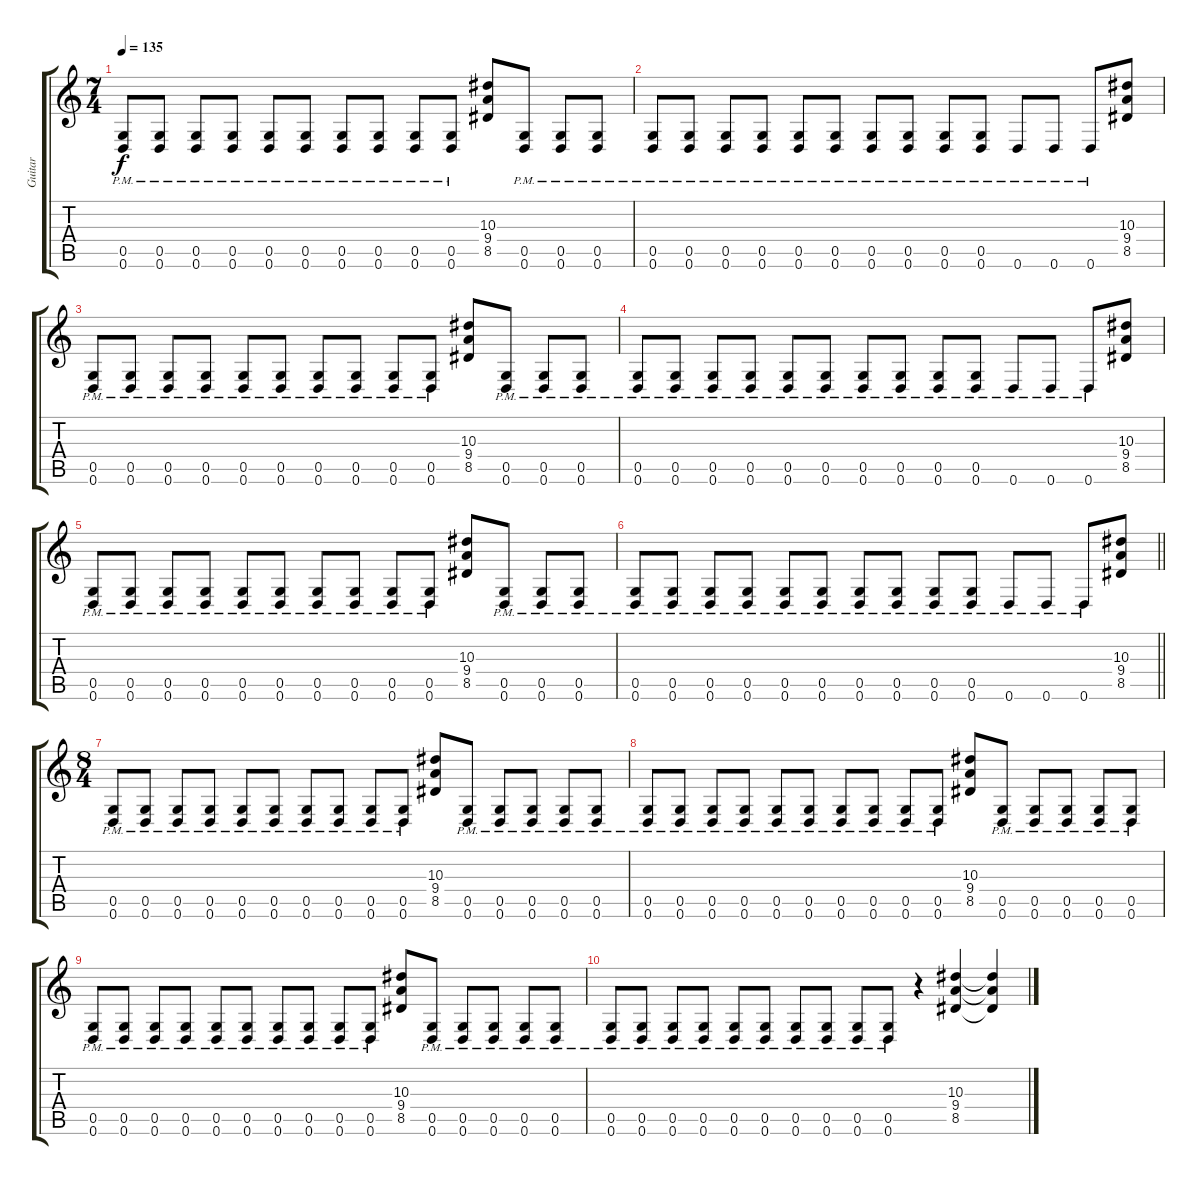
\track ("Guitar" "Guitar") {instrument overdrivenguitar}
\staff {score tabs}
\tuning (D4 A3 F3 C3 G2 D2) {hide}
\ts (7 4)
\tempo 135
\clef g2
\ks c
(0.5{pm} 0.6{pm}).8{dy f} (0.5{pm} 0.6{pm}).8 (0.5{pm} 0.6{pm}).8 (0.5{pm} 0.6{pm}).8 (0.5{pm} 0.6{pm}).8 (0.5{pm} 0.6{pm}).8 (0.5{pm} 0.6{pm}).8 (0.5{pm} 0.6{pm}).8 (0.5{pm} 0.6{pm}).8 (0.5{pm} 0.6{pm}).8 (10.3 9.4 8.5).8 (0.5{pm} 0.6{pm}).8 (0.5{pm} 0.6{pm}).8 (0.5{pm} 0.6{pm}).8 |
(0.5{pm} 0.6{pm}).8 (0.5{pm} 0.6{pm}).8 (0.5{pm} 0.6{pm}).8 (0.5{pm} 0.6{pm}).8 (0.5{pm} 0.6{pm}).8 (0.5{pm} 0.6{pm}).8 (0.5{pm} 0.6{pm}).8 (0.5{pm} 0.6{pm}).8 (0.5{pm} 0.6{pm}).8 (0.5{pm} 0.6{pm}).8 0.6{pm}.8 0.6{pm}.8 0.6{pm}.8 (10.3 9.4 8.5).8 |
(0.5{pm} 0.6{pm}).8 (0.5{pm} 0.6{pm}).8 (0.5{pm} 0.6{pm}).8 (0.5{pm} 0.6{pm}).8 (0.5{pm} 0.6{pm}).8 (0.5{pm} 0.6{pm}).8 (0.5{pm} 0.6{pm}).8 (0.5{pm} 0.6{pm}).8 (0.5{pm} 0.6{pm}).8 (0.5{pm} 0.6{pm}).8 (10.3 9.4 8.5).8 (0.5{pm} 0.6{pm}).8 (0.5{pm} 0.6{pm}).8 (0.5{pm} 0.6{pm}).8 |
(0.5{pm} 0.6{pm}).8 (0.5{pm} 0.6{pm}).8 (0.5{pm} 0.6{pm}).8 (0.5{pm} 0.6{pm}).8 (0.5{pm} 0.6{pm}).8 (0.5{pm} 0.6{pm}).8 (0.5{pm} 0.6{pm}).8 (0.5{pm} 0.6{pm}).8 (0.5{pm} 0.6{pm}).8 (0.5{pm} 0.6{pm}).8 0.6{pm}.8 0.6{pm}.8 0.6{pm}.8 (10.3 9.4 8.5).8 |
(0.5{pm} 0.6{pm}).8 (0.5{pm} 0.6{pm}).8 (0.5{pm} 0.6{pm}).8 (0.5{pm} 0.6{pm}).8 (0.5{pm} 0.6{pm}).8 (0.5{pm} 0.6{pm}).8 (0.5{pm} 0.6{pm}).8 (0.5{pm} 0.6{pm}).8 (0.5{pm} 0.6{pm}).8 (0.5{pm} 0.6{pm}).8 (10.3 9.4 8.5).8 (0.5{pm} 0.6{pm}).8 (0.5{pm} 0.6{pm}).8 (0.5{pm} 0.6{pm}).8 |
\barLineRight lightlight
(0.5{pm} 0.6{pm}).8 (0.5{pm} 0.6{pm}).8 (0.5{pm} 0.6{pm}).8 (0.5{pm} 0.6{pm}).8 (0.5{pm} 0.6{pm}).8 (0.5{pm} 0.6{pm}).8 (0.5{pm} 0.6{pm}).8 (0.5{pm} 0.6{pm}).8 (0.5{pm} 0.6{pm}).8 (0.5{pm} 0.6{pm}).8 0.6{pm}.8 0.6{pm}.8 0.6{pm}.8 (10.3 9.4 8.5).8 |
\ts (8 4)
\section ("" "")
(0.5{pm} 0.6{pm}).8 (0.5{pm} 0.6{pm}).8 (0.5{pm} 0.6{pm}).8 (0.5{pm} 0.6{pm}).8 (0.5{pm} 0.6{pm}).8 (0.5{pm} 0.6{pm}).8 (0.5{pm} 0.6{pm}).8 (0.5{pm} 0.6{pm}).8 (0.5{pm} 0.6{pm}).8 (0.5{pm} 0.6{pm}).8 (10.3 9.4 8.5).8 (0.5{pm} 0.6{pm}).8 (0.5{pm} 0.6{pm}).8 (0.5{pm} 0.6{pm}).8 (0.5{pm} 0.6{pm}).8 (0.5{pm} 0.6{pm}).8 |
(0.5{pm} 0.6{pm}).8 (0.5{pm} 0.6{pm}).8 (0.5{pm} 0.6{pm}).8 (0.5{pm} 0.6{pm}).8 (0.5{pm} 0.6{pm}).8 (0.5{pm} 0.6{pm}).8 (0.5{pm} 0.6{pm}).8 (0.5{pm} 0.6{pm}).8 (0.5{pm} 0.6{pm}).8 (0.5{pm} 0.6{pm}).8 (10.3 9.4 8.5).8 (0.5{pm} 0.6{pm}).8 (0.5{pm} 0.6{pm}).8 (0.5{pm} 0.6{pm}).8 (0.5{pm} 0.6{pm}).8 (0.5{pm} 0.6{pm}).8 |
(0.5{pm} 0.6{pm}).8 (0.5{pm} 0.6{pm}).8 (0.5{pm} 0.6{pm}).8 (0.5{pm} 0.6{pm}).8 (0.5{pm} 0.6{pm}).8 (0.5{pm} 0.6{pm}).8 (0.5{pm} 0.6{pm}).8 (0.5{pm} 0.6{pm}).8 (0.5{pm} 0.6{pm}).8 (0.5{pm} 0.6{pm}).8 (10.3 9.4 8.5).8 (0.5{pm} 0.6{pm}).8 (0.5{pm} 0.6{pm}).8 (0.5{pm} 0.6{pm}).8 (0.5{pm} 0.6{pm}).8 (0.5{pm} 0.6{pm}).8 |
(0.5{pm} 0.6{pm}).8 (0.5{pm} 0.6{pm}).8 (0.5{pm} 0.6{pm}).8 (0.5{pm} 0.6{pm}).8 (0.5{pm} 0.6{pm}).8 (0.5{pm} 0.6{pm}).8 (0.5{pm} 0.6{pm}).8 (0.5{pm} 0.6{pm}).8 (0.5{pm} 0.6{pm}).8 (0.5{pm} 0.6{pm}).8 r.4 (10.3 9.4 8.5).4 (10.3{t} 9.4{t} 8.5{t}).4
